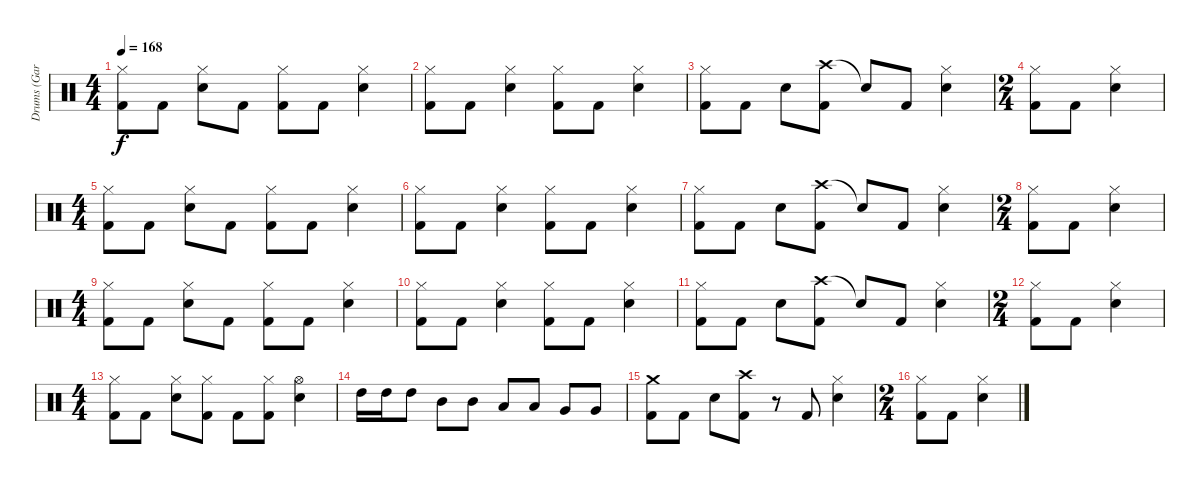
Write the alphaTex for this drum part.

\track ("Drums (Gar Samuelson)" "Drums (Gar") {instrument percussion}
\staff {score}
\articulation defaults
\ts (4 4)
\tempo 168
\clef neutral
\ks c
("Hi-Hat (closed)" "Kick (hit) 2").8{dy f} "Kick (hit) 2".8 ("Hi-Hat (closed)" "Snare (hit) 2").8 "Kick (hit) 2".8 ("Hi-Hat (closed)" "Kick (hit) 2").8 "Kick (hit) 2".8 ("Hi-Hat (closed)" "Snare (hit) 2").4 |
("Hi-Hat (closed)" "Kick (hit) 2").8 "Kick (hit) 2".8 ("Hi-Hat (closed)" "Snare (hit) 2").4 ("Hi-Hat (closed)" "Kick (hit) 2").8 "Kick (hit) 2".8 ("Hi-Hat (closed)" "Snare (hit) 2").4 |
("Hi-Hat (closed)" "Kick (hit) 2").8 "Kick (hit) 2".8 "Snare (hit) 2".8 ("Crash high (hit)" "Kick (hit) 2").8 "Snare (hit)"{t}.8 "Kick (hit) 2".8 ("Hi-Hat (closed)" "Snare (hit) 2").4 |
\ts (2 4)
("Hi-Hat (closed)" "Kick (hit) 2").8 "Kick (hit) 2".8 ("Hi-Hat (closed)" "Snare (hit) 2").4 |
\ts (4 4)
("Hi-Hat (closed)" "Kick (hit) 2").8 "Kick (hit) 2".8 ("Hi-Hat (closed)" "Snare (hit) 2").8 "Kick (hit) 2".8 ("Hi-Hat (closed)" "Kick (hit) 2").8 "Kick (hit) 2".8 ("Hi-Hat (closed)" "Snare (hit) 2").4 |
("Hi-Hat (closed)" "Kick (hit) 2").8 "Kick (hit) 2".8 ("Hi-Hat (closed)" "Snare (hit) 2").4 ("Hi-Hat (closed)" "Kick (hit) 2").8 "Kick (hit) 2".8 ("Hi-Hat (closed)" "Snare (hit) 2").4 |
("Hi-Hat (closed)" "Kick (hit) 2").8 "Kick (hit) 2".8 "Snare (hit) 2".8 ("Crash high (hit)" "Kick (hit) 2").8 "Snare (hit)"{t}.8 "Kick (hit) 2".8 ("Hi-Hat (closed)" "Snare (hit) 2").4 |
\ts (2 4)
("Hi-Hat (closed)" "Kick (hit) 2").8 "Kick (hit) 2".8 ("Hi-Hat (closed)" "Snare (hit) 2").4 |
\ts (4 4)
("Hi-Hat (closed)" "Kick (hit) 2").8 "Kick (hit) 2".8 ("Hi-Hat (closed)" "Snare (hit) 2").8 "Kick (hit) 2".8 ("Hi-Hat (closed)" "Kick (hit) 2").8 "Kick (hit) 2".8 ("Hi-Hat (closed)" "Snare (hit) 2").4 |
("Hi-Hat (closed)" "Kick (hit) 2").8 "Kick (hit) 2".8 ("Hi-Hat (closed)" "Snare (hit) 2").4 ("Hi-Hat (closed)" "Kick (hit) 2").8 "Kick (hit) 2".8 ("Hi-Hat (closed)" "Snare (hit) 2").4 |
("Hi-Hat (closed)" "Kick (hit) 2").8 "Kick (hit) 2".8 "Snare (hit) 2".8 ("Crash high (hit)" "Kick (hit) 2").8 "Snare (hit)"{t}.8 "Kick (hit) 2".8 ("Hi-Hat (closed)" "Snare (hit) 2").4 |
\ts (2 4)
("Hi-Hat (closed)" "Kick (hit) 2").8 "Kick (hit) 2".8 ("Hi-Hat (closed)" "Snare (hit) 2").4 |
\ts (4 4)
("Hi-Hat (closed)" "Kick (hit) 2").8 "Kick (hit) 2".8 ("Hi-Hat (closed)" "Snare (hit) 2").8 ("Hi-Hat (closed)" "Kick (hit) 2").8 "Kick (hit) 2".8 ("Hi-Hat (closed)" "Kick (hit) 2").8 ("Hi-Hat (open)" "Snare (hit) 2").4 |
"High Tom (hit)".16 "High Tom (hit)".16 "High Tom (hit)".8 "Mid Tom (hit)".8 "Mid Tom (hit)".8 "Low Tom (hit)".8 "Low Tom (hit)".8 "Very Low Tom (hit)".8 "Very Low Tom (hit)".8 |
("Crash medium (hit)" "Kick (hit) 2").8 "Kick (hit) 2".8 "Snare (hit) 2".8 ("Crash high (hit)" "Kick (hit) 2").8 r.8 "Kick (hit) 2".8 ("Hi-Hat (closed)" "Snare (hit) 2").4 |
\ts (2 4)
("Hi-Hat (closed)" "Kick (hit) 2").8 "Kick (hit) 2".8 ("Hi-Hat (closed)" "Snare (hit) 2").4
